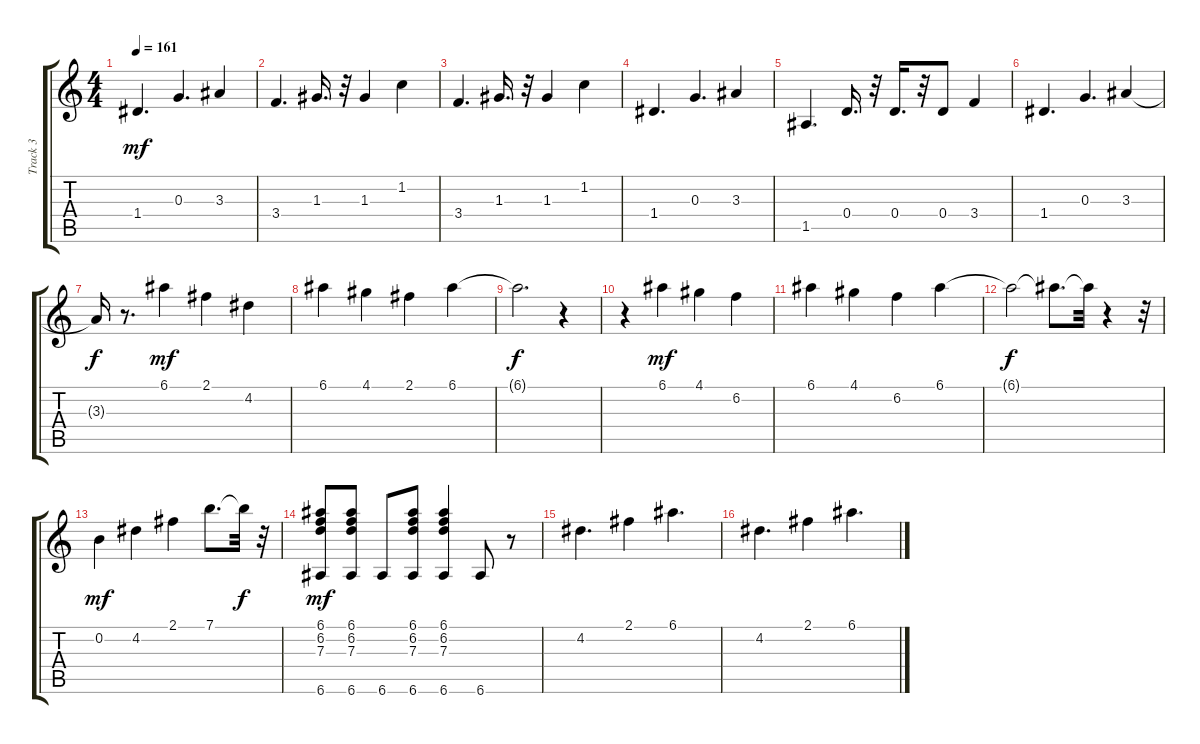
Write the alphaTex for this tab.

\track ("Track 3" "Track 3") {instrument electricguitarjazz}
\staff {score tabs}
\tuning (E4 B3 G3 D3 A2 E2) {hide}
\ts (4 4)
\tempo 161
\clef g2
\ks c
1.4.4{d dy mf} 0.3.4{d} 3.3.4 |
3.4.4{d} 1.3.16{d} r.32 1.3.4 1.2.4 |
3.4.4{d} 1.3.16{d} r.32 1.3.4 1.2.4 |
1.4.4{d} 0.3.4{d} 3.3.4 |
1.5.4{d} 0.4.16{d} r.32 0.4.16{d} r.32 0.4.8 3.4.4 |
1.4.4{d} 0.3.4{d} 3.3.4 |
3.3{t}.16{dy f} r.8{d} 6.1.4{dy mf} 2.1.4 4.2.4 |
6.1.4 4.1.4 2.1.4 6.1.4 |
6.1{t}.2{d dy f} r.4 |
r.4 6.1.4{dy mf} 4.1.4 6.2.4 |
6.1.4 4.1.4 6.2.4 6.1.4 |
6.1{t}.2{dy f} 6.1{t}.8{d} 6.1{t}.32 r.4 r.32 |
0.2.4{dy mf} 4.2.4 2.1.4 7.1.8{d} 7.1{t}.32{dy f} r.32 |
(6.1 6.2 7.3 6.6).8{dy mf} (6.1 6.2 7.3 6.6).8 6.6.8 (6.1 6.2 7.3 6.6).8 (6.1 6.2 7.3 6.6).4 6.6.8 r.8 |
4.2.4{d} 2.1.4 6.1.4{d} |
4.2.4{d} 2.1.4 6.1.4{d}
